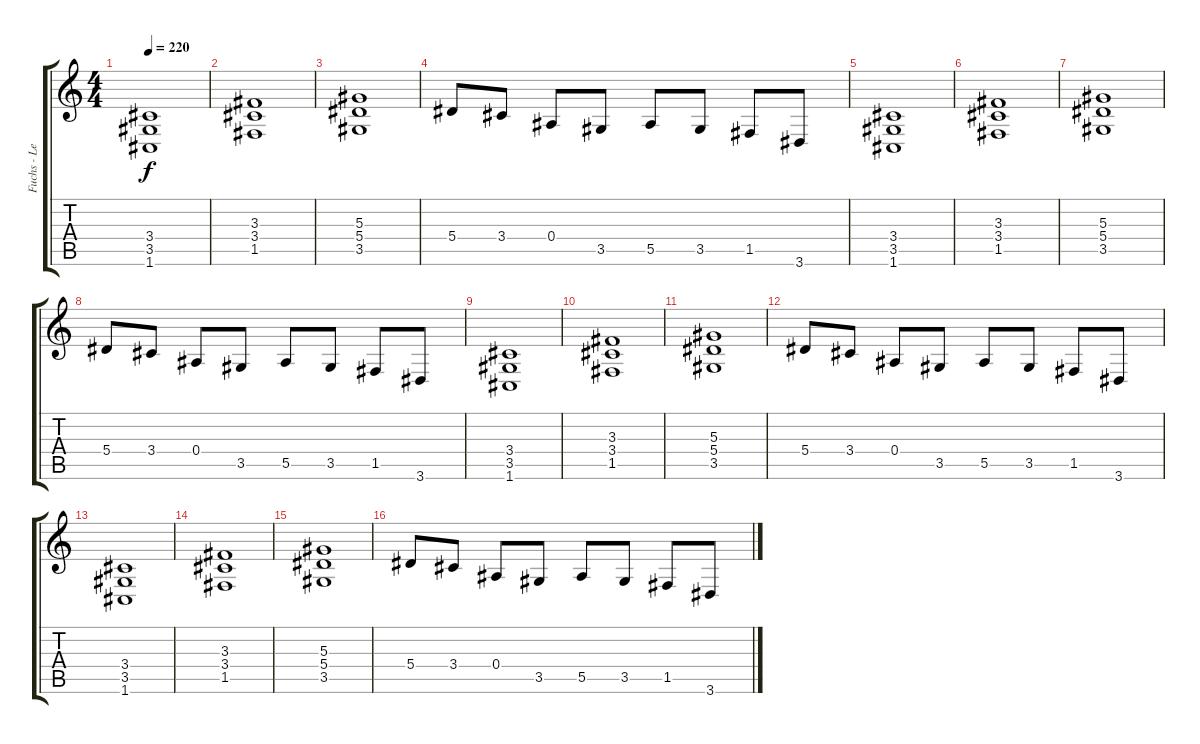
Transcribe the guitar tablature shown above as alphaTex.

\track ("Fuchs - Lead Guitar" "Fuchs - Le") {instrument overdrivenguitar}
\staff {score tabs}
\tuning (C4 G3 Eb3 Bb2 F2 C2) {hide}
\ts (4 4)
\tempo 220
\clef g2
\ks c
(3.4 3.5 1.6).1{dy f} |
(3.3 3.4 1.5).1 |
(5.3 5.4 3.5).1 |
5.4.8 3.4.8 0.4.8 3.5.8 5.5.8 3.5.8 1.5.8 3.6.8 |
(3.4 3.5 1.6).1 |
(3.3 3.4 1.5).1 |
(5.3 5.4 3.5).1 |
5.4.8 3.4.8 0.4.8 3.5.8 5.5.8 3.5.8 1.5.8 3.6.8 |
(3.4 3.5 1.6).1 |
(3.3 3.4 1.5).1 |
(5.3 5.4 3.5).1 |
5.4.8 3.4.8 0.4.8 3.5.8 5.5.8 3.5.8 1.5.8 3.6.8 |
(3.4 3.5 1.6).1 |
(3.3 3.4 1.5).1 |
(5.3 5.4 3.5).1 |
5.4.8 3.4.8 0.4.8 3.5.8 5.5.8 3.5.8 1.5.8 3.6.8
